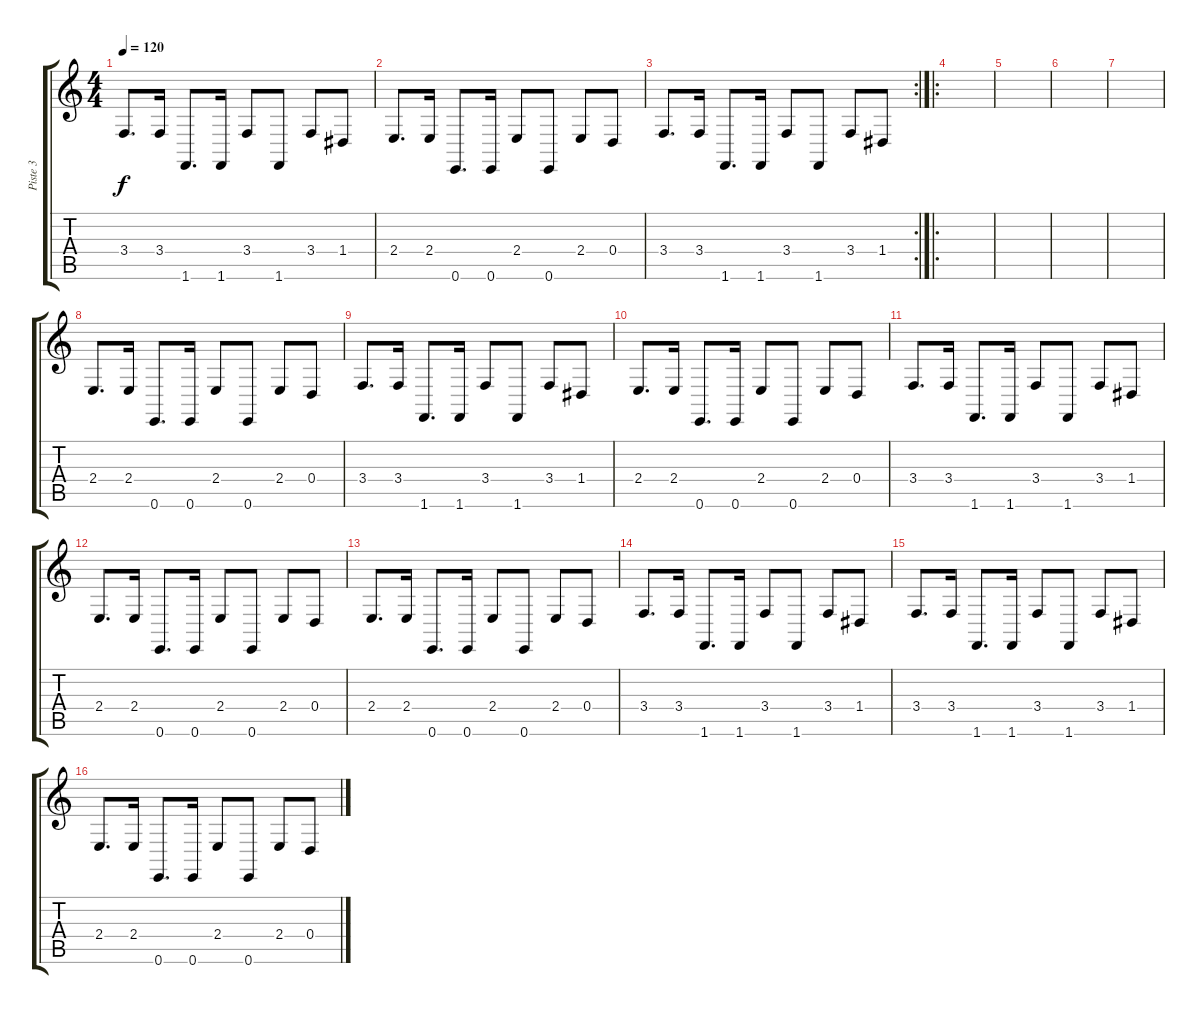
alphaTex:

\track ("Piste 3" "Piste 3") {instrument electricgrandpiano}
\staff {score tabs}
\tuning (E4 B3 G3 D3 A2 E2) {hide}
\ts (4 4)
\tempo 120
\clef g2
\ks c
3.4.8{d dy f} 3.4.16 1.6.8{d} 1.6.16 3.4.8 1.6.8 3.4.8 1.4.8 |
2.4.8{d} 2.4.16 0.6.8{d} 0.6.16 2.4.8 0.6.8 2.4.8 0.4.8 |
\rc 2
3.4.8{d} 3.4.16 1.6.8{d} 1.6.16 3.4.8 1.6.8 3.4.8 1.4.8 |
\ro
|
|
|
|
2.4.8{d} 2.4.16 0.6.8{d} 0.6.16 2.4.8 0.6.8 2.4.8 0.4.8 |
3.4.8{d} 3.4.16 1.6.8{d} 1.6.16 3.4.8 1.6.8 3.4.8 1.4.8 |
2.4.8{d} 2.4.16 0.6.8{d} 0.6.16 2.4.8 0.6.8 2.4.8 0.4.8 |
3.4.8{d} 3.4.16 1.6.8{d} 1.6.16 3.4.8 1.6.8 3.4.8 1.4.8 |
2.4.8{d} 2.4.16 0.6.8{d} 0.6.16 2.4.8 0.6.8 2.4.8 0.4.8 |
2.4.8{d} 2.4.16 0.6.8{d} 0.6.16 2.4.8 0.6.8 2.4.8 0.4.8 |
3.4.8{d} 3.4.16 1.6.8{d} 1.6.16 3.4.8 1.6.8 3.4.8 1.4.8 |
3.4.8{d} 3.4.16 1.6.8{d} 1.6.16 3.4.8 1.6.8 3.4.8 1.4.8 |
2.4.8{d} 2.4.16 0.6.8{d} 0.6.16 2.4.8 0.6.8 2.4.8 0.4.8
